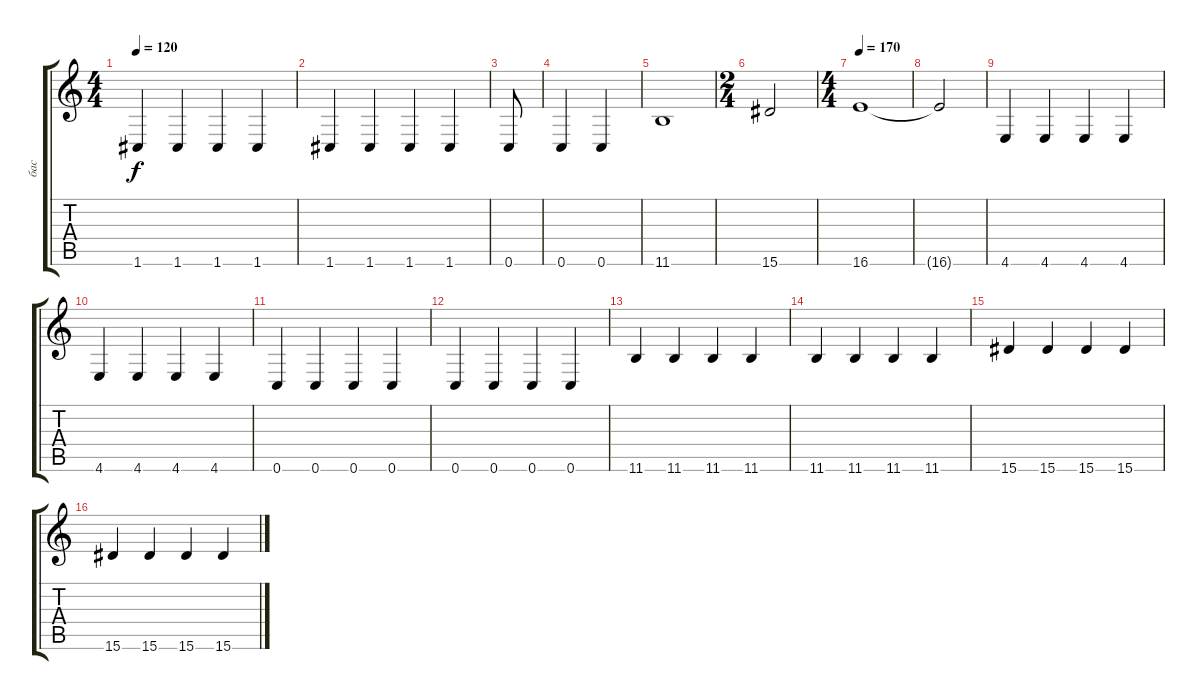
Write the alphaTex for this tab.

\track ("бас" "бас") {instrument electricbassfinger}
\staff {score tabs}
\tuning (D4 A3 F3 C3 G2 C2) {hide}
\ts (4 4)
\tempo 120
\clef g2
\ks c
1.6.4{dy f} 1.6.4 1.6.4 1.6.4 |
1.6.4 1.6.4 1.6.4 1.6.4 |
0.6.8 |
0.6.4 0.6.4 |
11.6.1 |
\ts (2 4)
15.6.2 |
\ts (4 4)
\tempo 170
16.6.1 |
16.6{t}.2 |
4.6.4 4.6.4 4.6.4 4.6.4 |
4.6.4 4.6.4 4.6.4 4.6.4 |
0.6.4 0.6.4 0.6.4 0.6.4 |
0.6.4 0.6.4 0.6.4 0.6.4 |
11.6.4 11.6.4 11.6.4 11.6.4 |
11.6.4 11.6.4 11.6.4 11.6.4 |
15.6.4 15.6.4 15.6.4 15.6.4 |
15.6.4 15.6.4 15.6.4 15.6.4
